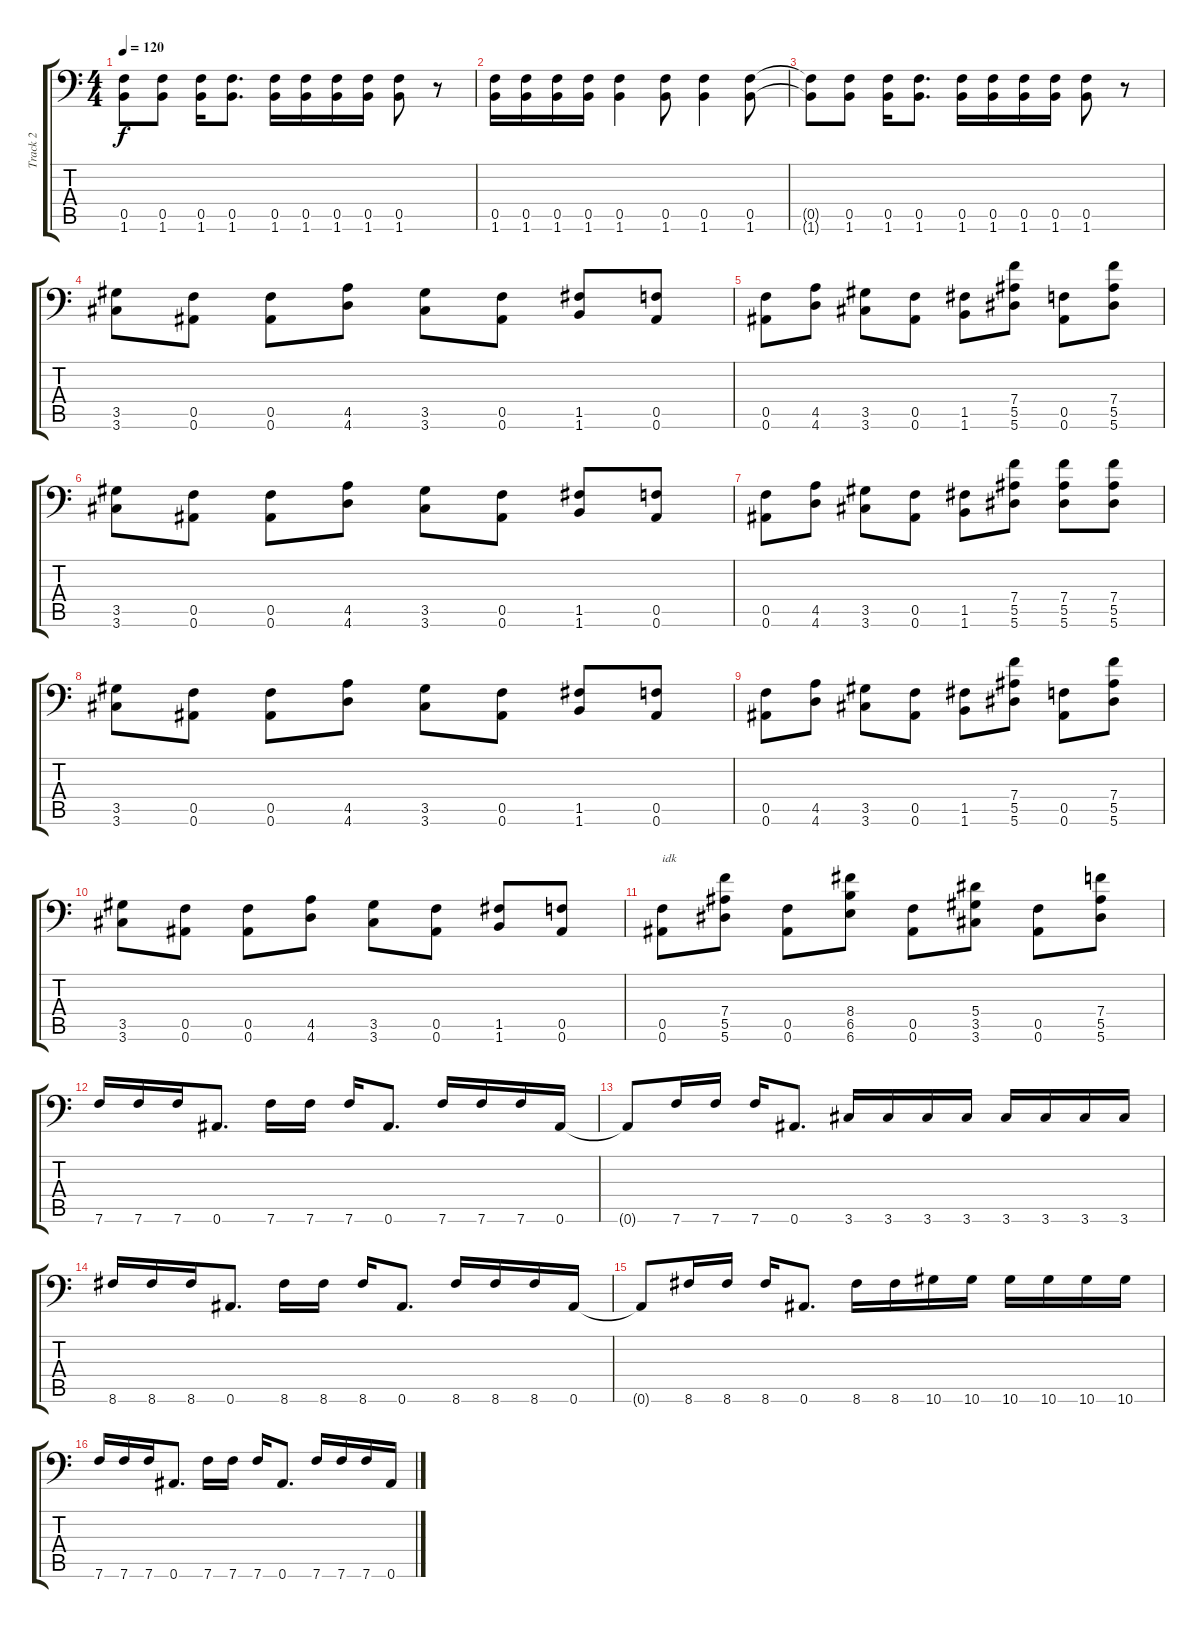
\track ("Track 2" "Track 2") {instrument distortionguitar}
\staff {score tabs}
\tuning (C4 G3 Eb3 Bb2 F2 Bb1) {hide}
\ts (4 4)
\tempo 120
\clef f4
\ks c
(0.5{t} 1.6{t}).8{dy f} (0.5 1.6).8 (0.5 1.6).16 (0.5 1.6).8{d} (0.5 1.6).16 (0.5 1.6).16 (0.5 1.6).16 (0.5 1.6).16 (0.5 1.6).8 r.8 |
(0.5 1.6).16 (0.5 1.6).16 (0.5 1.6).16 (0.5 1.6).16 (0.5 1.6).4 (0.5 1.6).8 (0.5 1.6).4 (0.5 1.6).8 |
(0.5{t} 1.6{t}).8 (0.5 1.6).8 (0.5 1.6).16 (0.5 1.6).8{d} (0.5 1.6).16 (0.5 1.6).16 (0.5 1.6).16 (0.5 1.6).16 (0.5 1.6).8 r.8 |
(3.5 3.6).8 (0.5 0.6).8 (0.5 0.6).8 (4.5 4.6).8 (3.5 3.6).8 (0.5 0.6).8 (1.5 1.6).8 (0.5 0.6).8 |
(0.5 0.6).8 (4.5 4.6).8 (3.5 3.6).8 (0.5 0.6).8 (1.5 1.6).8 (7.4 5.5 5.6).8 (0.5 0.6).8 (7.4 5.5 5.6).8 |
(3.5 3.6).8 (0.5 0.6).8 (0.5 0.6).8 (4.5 4.6).8 (3.5 3.6).8 (0.5 0.6).8 (1.5 1.6).8 (0.5 0.6).8 |
(0.5 0.6).8 (4.5 4.6).8 (3.5 3.6).8 (0.5 0.6).8 (1.5 1.6).8 (7.4 5.5 5.6).8 (7.4 5.5 5.6).8 (7.4 5.5 5.6).8 |
(3.5 3.6).8 (0.5 0.6).8 (0.5 0.6).8 (4.5 4.6).8 (3.5 3.6).8 (0.5 0.6).8 (1.5 1.6).8 (0.5 0.6).8 |
(0.5 0.6).8 (4.5 4.6).8 (3.5 3.6).8 (0.5 0.6).8 (1.5 1.6).8 (7.4 5.5 5.6).8 (0.5 0.6).8 (7.4 5.5 5.6).8 |
(3.5 3.6).8 (0.5 0.6).8 (0.5 0.6).8 (4.5 4.6).8 (3.5 3.6).8 (0.5 0.6).8 (1.5 1.6).8 (0.5 0.6).8 |
(0.5 0.6).8{txt "idk"} (7.4 5.5 5.6).8 (0.5 0.6).8 (8.4 6.5 6.6).8 (0.5 0.6).8 (5.4 3.5 3.6).8 (0.5 0.6).8 (7.4 5.5 5.6).8 |
7.6.16 7.6.16 7.6.16 0.6.8{d} 7.6.16 7.6.16 7.6.16 0.6.8{d} 7.6.16 7.6.16 7.6.16 0.6.16 |
0.6{t}.8 7.6.16 7.6.16 7.6.16 0.6.8{d} 3.6.16 3.6.16 3.6.16 3.6.16 3.6.16 3.6.16 3.6.16 3.6.16 |
8.6.16 8.6.16 8.6.16 0.6.8{d} 8.6.16 8.6.16 8.6.16 0.6.8{d} 8.6.16 8.6.16 8.6.16 0.6.16 |
0.6{t}.8 8.6.16 8.6.16 8.6.16 0.6.8{d} 8.6.16 8.6.16 10.6.16 10.6.16 10.6.16 10.6.16 10.6.16 10.6.16 |
7.6.16 7.6.16 7.6.16 0.6.8{d} 7.6.16 7.6.16 7.6.16 0.6.8{d} 7.6.16 7.6.16 7.6.16 0.6.16
